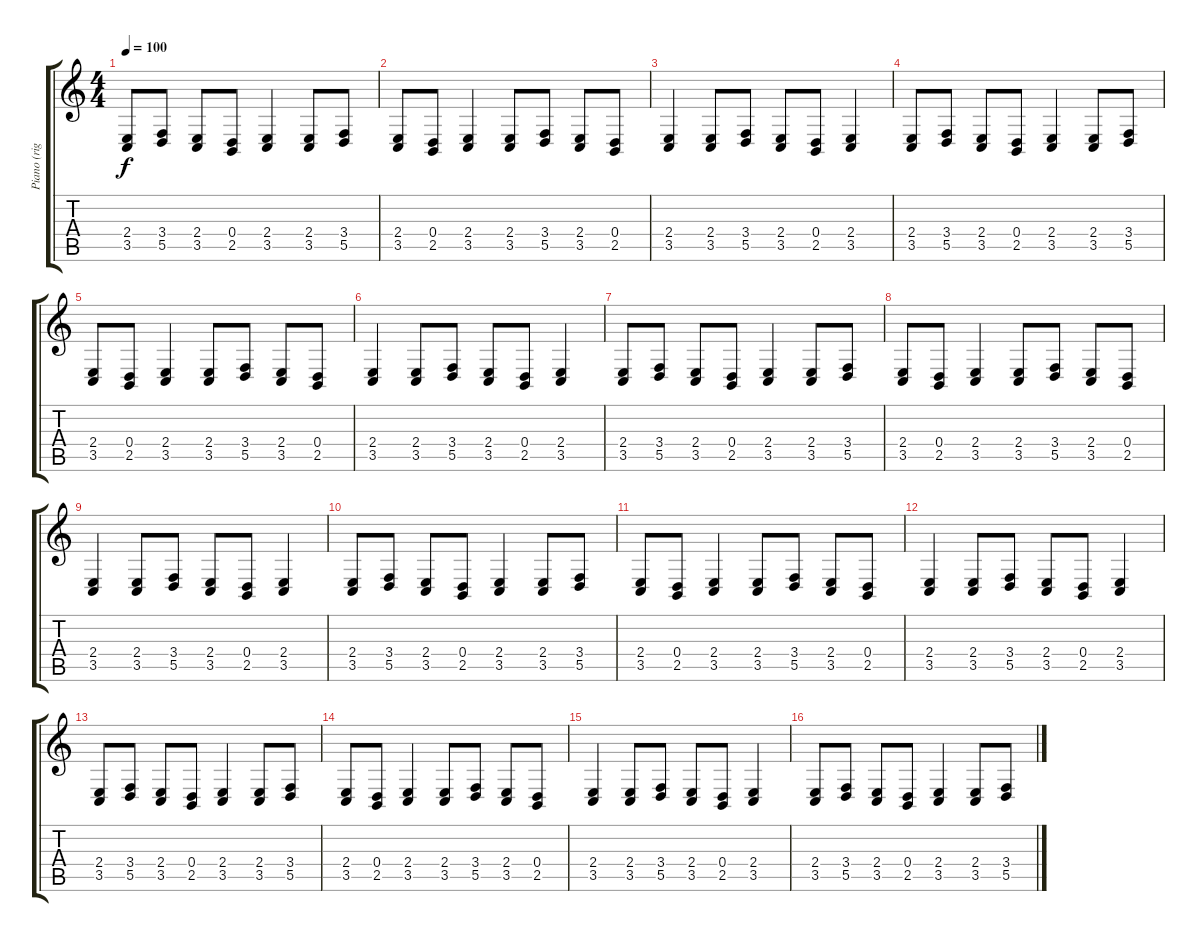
\track ("Piano (right hand)" "Piano (rig") {instrument acousticgrandpiano}
\staff {score tabs}
\tuning (E4 B3 G3 D3 A2 E2) {hide}
\ts (4 4)
\tempo 100
\clef g2
\ks c
(2.4 3.5).8{dy f} (3.4 5.5).8 (2.4 3.5).8 (0.4 2.5).8 (2.4 3.5).4 (2.4 3.5).8 (3.4 5.5).8 |
(2.4 3.5).8 (0.4 2.5).8 (2.4 3.5).4 (2.4 3.5).8 (3.4 5.5).8 (2.4 3.5).8 (0.4 2.5).8 |
(2.4 3.5).4 (2.4 3.5).8 (3.4 5.5).8 (2.4 3.5).8 (0.4 2.5).8 (2.4 3.5).4 |
(2.4 3.5).8 (3.4 5.5).8 (2.4 3.5).8 (0.4 2.5).8 (2.4 3.5).4 (2.4 3.5).8 (3.4 5.5).8 |
(2.4 3.5).8 (0.4 2.5).8 (2.4 3.5).4 (2.4 3.5).8 (3.4 5.5).8 (2.4 3.5).8 (0.4 2.5).8 |
(2.4 3.5).4 (2.4 3.5).8 (3.4 5.5).8 (2.4 3.5).8 (0.4 2.5).8 (2.4 3.5).4 |
(2.4 3.5).8 (3.4 5.5).8 (2.4 3.5).8 (0.4 2.5).8 (2.4 3.5).4 (2.4 3.5).8 (3.4 5.5).8 |
(2.4 3.5).8 (0.4 2.5).8 (2.4 3.5).4 (2.4 3.5).8 (3.4 5.5).8 (2.4 3.5).8 (0.4 2.5).8 |
(2.4 3.5).4 (2.4 3.5).8 (3.4 5.5).8 (2.4 3.5).8 (0.4 2.5).8 (2.4 3.5).4 |
(2.4 3.5).8 (3.4 5.5).8 (2.4 3.5).8 (0.4 2.5).8 (2.4 3.5).4 (2.4 3.5).8 (3.4 5.5).8 |
(2.4 3.5).8 (0.4 2.5).8 (2.4 3.5).4 (2.4 3.5).8 (3.4 5.5).8 (2.4 3.5).8 (0.4 2.5).8 |
(2.4 3.5).4 (2.4 3.5).8 (3.4 5.5).8 (2.4 3.5).8 (0.4 2.5).8 (2.4 3.5).4 |
(2.4 3.5).8 (3.4 5.5).8 (2.4 3.5).8 (0.4 2.5).8 (2.4 3.5).4 (2.4 3.5).8 (3.4 5.5).8 |
(2.4 3.5).8 (0.4 2.5).8 (2.4 3.5).4 (2.4 3.5).8 (3.4 5.5).8 (2.4 3.5).8 (0.4 2.5).8 |
(2.4 3.5).4 (2.4 3.5).8 (3.4 5.5).8 (2.4 3.5).8 (0.4 2.5).8 (2.4 3.5).4 |
(2.4 3.5).8 (3.4 5.5).8 (2.4 3.5).8 (0.4 2.5).8 (2.4 3.5).4 (2.4 3.5).8 (3.4 5.5).8
